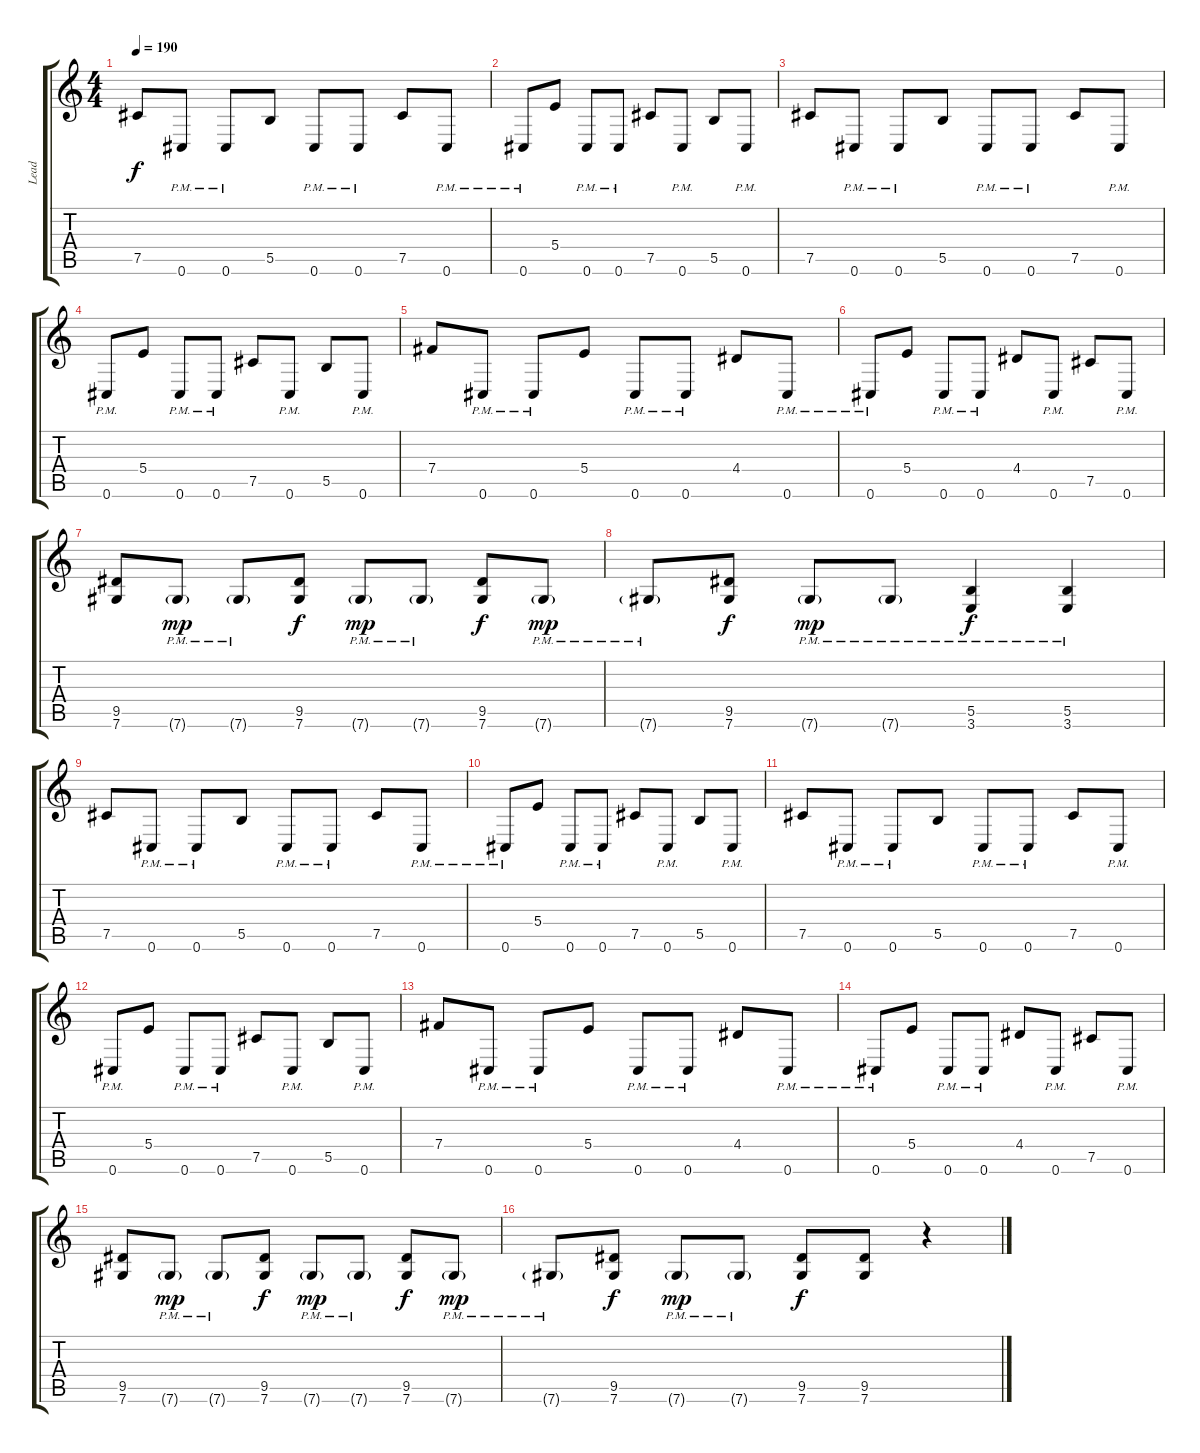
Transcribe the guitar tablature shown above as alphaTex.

\track ("Lead" "Lead") {instrument distortionguitar}
\staff {score tabs}
\tuning (Db4 Ab3 E3 B2 Gb2 Db2) {hide}
\ts (4 4)
\tempo 190
\clef g2
\ks c
7.5.8{dy f} 0.6{pm}.8 0.6{pm}.8 5.5.8 0.6{pm}.8 0.6{pm}.8 7.5.8 0.6{pm}.8 |
0.6{pm}.8 5.4.8 0.6{pm}.8 0.6{pm}.8 7.5.8 0.6{pm}.8 5.5.8 0.6{pm}.8 |
7.5.8 0.6{pm}.8 0.6{pm}.8 5.5.8 0.6{pm}.8 0.6{pm}.8 7.5.8 0.6{pm}.8 |
0.6{pm}.8 5.4.8 0.6{pm}.8 0.6{pm}.8 7.5.8 0.6{pm}.8 5.5.8 0.6{pm}.8 |
7.4.8 0.6{pm}.8 0.6{pm}.8 5.4.8 0.6{pm}.8 0.6{pm}.8 4.4.8 0.6{pm}.8 |
0.6{pm}.8 5.4.8 0.6{pm}.8 0.6{pm}.8 4.4.8 0.6{pm}.8 7.5.8 0.6{pm}.8 |
(9.5 7.6).8 7.6{g pm}.8{dy mp} 7.6{g pm}.8 (9.5 7.6).8{dy f} 7.6{g pm}.8{dy mp} 7.6{g pm}.8 (9.5 7.6).8{dy f} 7.6{g pm}.8{dy mp} |
7.6{g pm}.8 (9.5 7.6).8{dy f} 7.6{g pm}.8{dy mp} 7.6{g pm}.8 (5.5 3.6{pm}).4{dy f} (5.5 3.6{pm}).4 |
7.5.8 0.6{pm}.8 0.6{pm}.8 5.5.8 0.6{pm}.8 0.6{pm}.8 7.5.8 0.6{pm}.8 |
0.6{pm}.8 5.4.8 0.6{pm}.8 0.6{pm}.8 7.5.8 0.6{pm}.8 5.5.8 0.6{pm}.8 |
7.5.8 0.6{pm}.8 0.6{pm}.8 5.5.8 0.6{pm}.8 0.6{pm}.8 7.5.8 0.6{pm}.8 |
0.6{pm}.8 5.4.8 0.6{pm}.8 0.6{pm}.8 7.5.8 0.6{pm}.8 5.5.8 0.6{pm}.8 |
7.4.8 0.6{pm}.8 0.6{pm}.8 5.4.8 0.6{pm}.8 0.6{pm}.8 4.4.8 0.6{pm}.8 |
0.6{pm}.8 5.4.8 0.6{pm}.8 0.6{pm}.8 4.4.8 0.6{pm}.8 7.5.8 0.6{pm}.8 |
(9.5 7.6).8 7.6{g pm}.8{dy mp} 7.6{g pm}.8 (9.5 7.6).8{dy f} 7.6{g pm}.8{dy mp} 7.6{g pm}.8 (9.5 7.6).8{dy f} 7.6{g pm}.8{dy mp} |
7.6{g pm}.8 (9.5 7.6).8{dy f} 7.6{g pm}.8{dy mp} 7.6{g pm}.8 (9.5 7.6).8{dy f} (9.5 7.6).8 r.4
